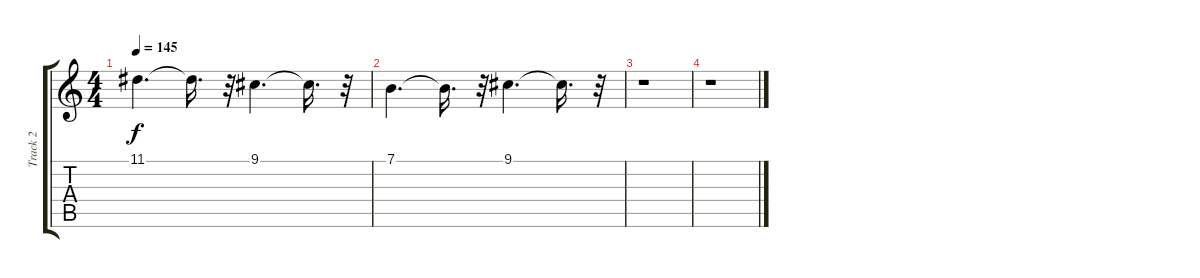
\track ("Track 2" "Track 2") {instrument lead1square}
\staff {score tabs}
\tuning (E4 B3 G3 D3 A2 E2) {hide}
\ts (4 4)
\tempo 145
\clef g2
\ks c
11.1.4{d dy f} 11.1{t}.16{d} r.32 9.1.4{d} 9.1{t}.16{d} r.32 |
7.1.4{d} 7.1{t}.16{d} r.32 9.1.4{d} 9.1{t}.16{d} r.32 |
r.1 |
r.1
